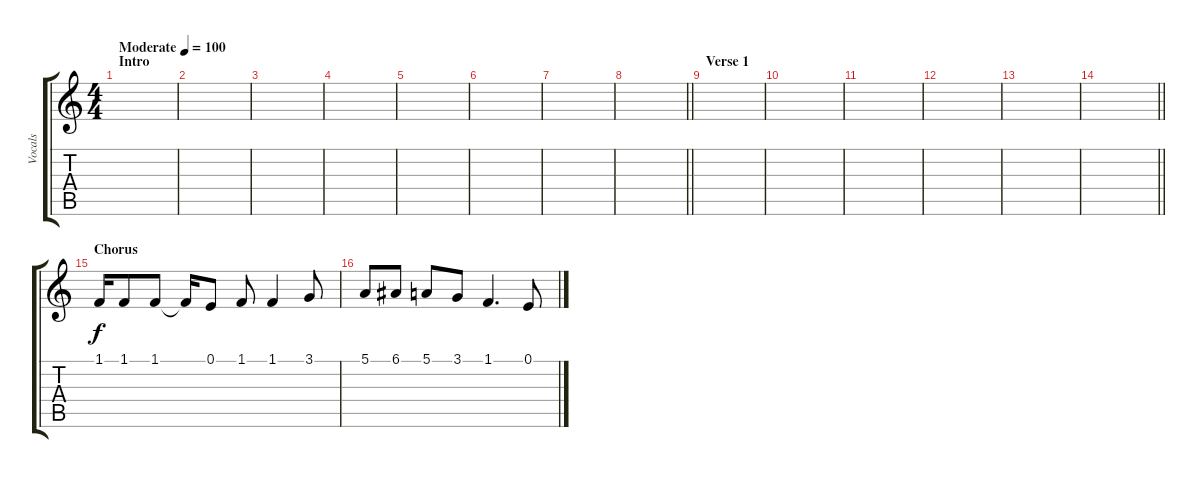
\track ("Vocals" "Vocals") {instrument flute}
\staff {score tabs}
\tuning (E4 B3 G3 D3 A2 E2) {hide}
\ts (4 4)
\section ("" "Intro")
\tempo (100 "Moderate")
\clef g2
\ks c
|
|
|
|
|
|
|
\barLineRight lightlight
|
\section ("" "Verse 1")
|
|
|
|
|
\barLineRight lightlight
|
\section ("" "Chorus")
1.1.16 1.1.8 1.1.8 1.1{t}.16 0.1.8 1.1.8 1.1.4 3.1.8 |
5.1.8 6.1.8 5.1.8 3.1.8 1.1.4{d} 0.1.8
